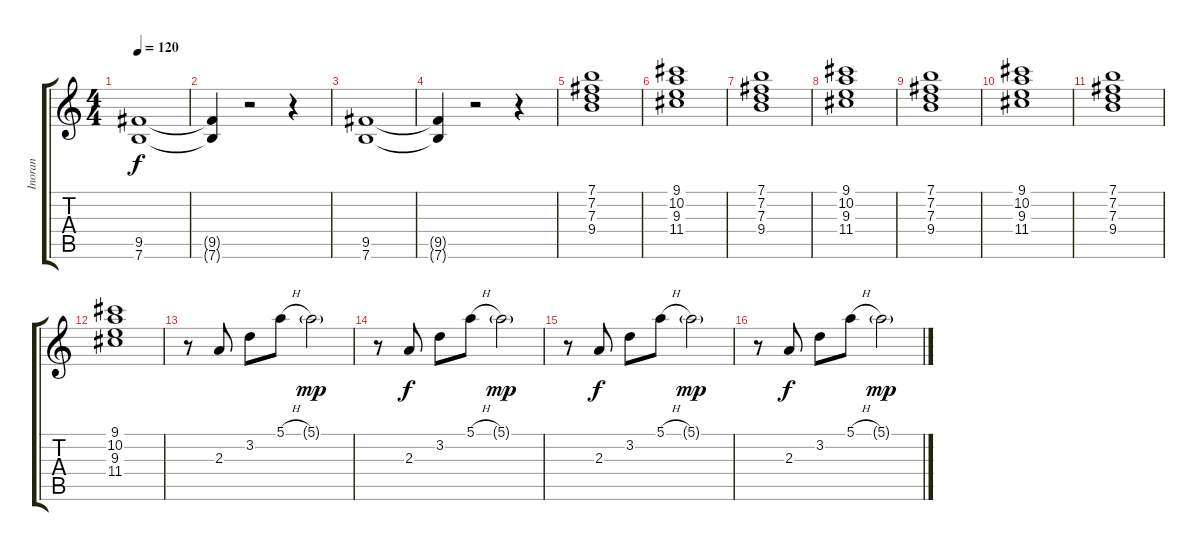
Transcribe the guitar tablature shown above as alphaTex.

\track ("Inoran" "Inoran") {instrument distortionguitar}
\staff {score tabs}
\tuning (E4 B3 G3 D3 A2 E2) {hide}
\ts (4 4)
\tempo 120
\clef g2
\ks c
(9.5 7.6).1{dy f} |
(9.5{t} 7.6{t}).4 r.2 r.4 |
(9.5 7.6).1 |
(9.5{t} 7.6{t}).4 r.2 r.4 |
(7.1 7.2 7.3 9.4).1 |
(9.1 10.2 9.3 11.4).1 |
(7.1 7.2 7.3 9.4).1 |
(9.1 10.2 9.3 11.4).1 |
(7.1 7.2 7.3 9.4).1 |
(9.1 10.2 9.3 11.4).1 |
(7.1 7.2 7.3 9.4).1 |
(9.1 10.2 9.3 11.4).1 |
r.8 2.3.8 3.2.8 5.1{h}.8 5.1{g}.2{dy mp} |
r.8 2.3.8{dy f} 3.2.8 5.1{h}.8 5.1{g}.2{dy mp} |
r.8 2.3.8{dy f} 3.2.8 5.1{h}.8 5.1{g}.2{dy mp} |
r.8 2.3.8{dy f} 3.2.8 5.1{h}.8 5.1{g}.2{dy mp}
